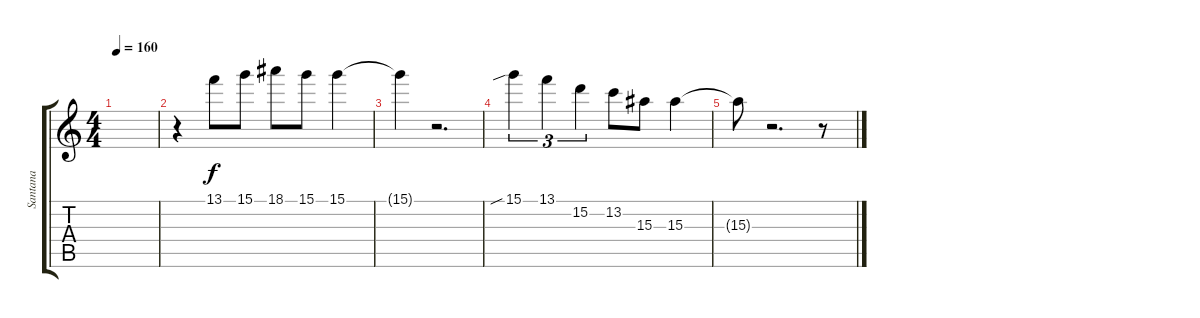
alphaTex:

\track ("Santana" "Santana") {instrument distortionguitar}
\staff {score tabs}
\tuning (E4 B3 G3 D3 A2 E2) {hide}
\ts (4 4)
\tempo 160
\clef g2
\ks c
|
r.4 13.1.8 15.1.8 18.1.8 15.1.8 15.1.4 |
15.1{t}.4 r.2{d} |
15.1{sib}.4{tu (3 2)} 13.1.4{tu (3 2)} 15.2.4{tu (3 2)} 13.2.8 15.3.8 15.3.4 |
15.3{t}.8 r.2{d} r.8
